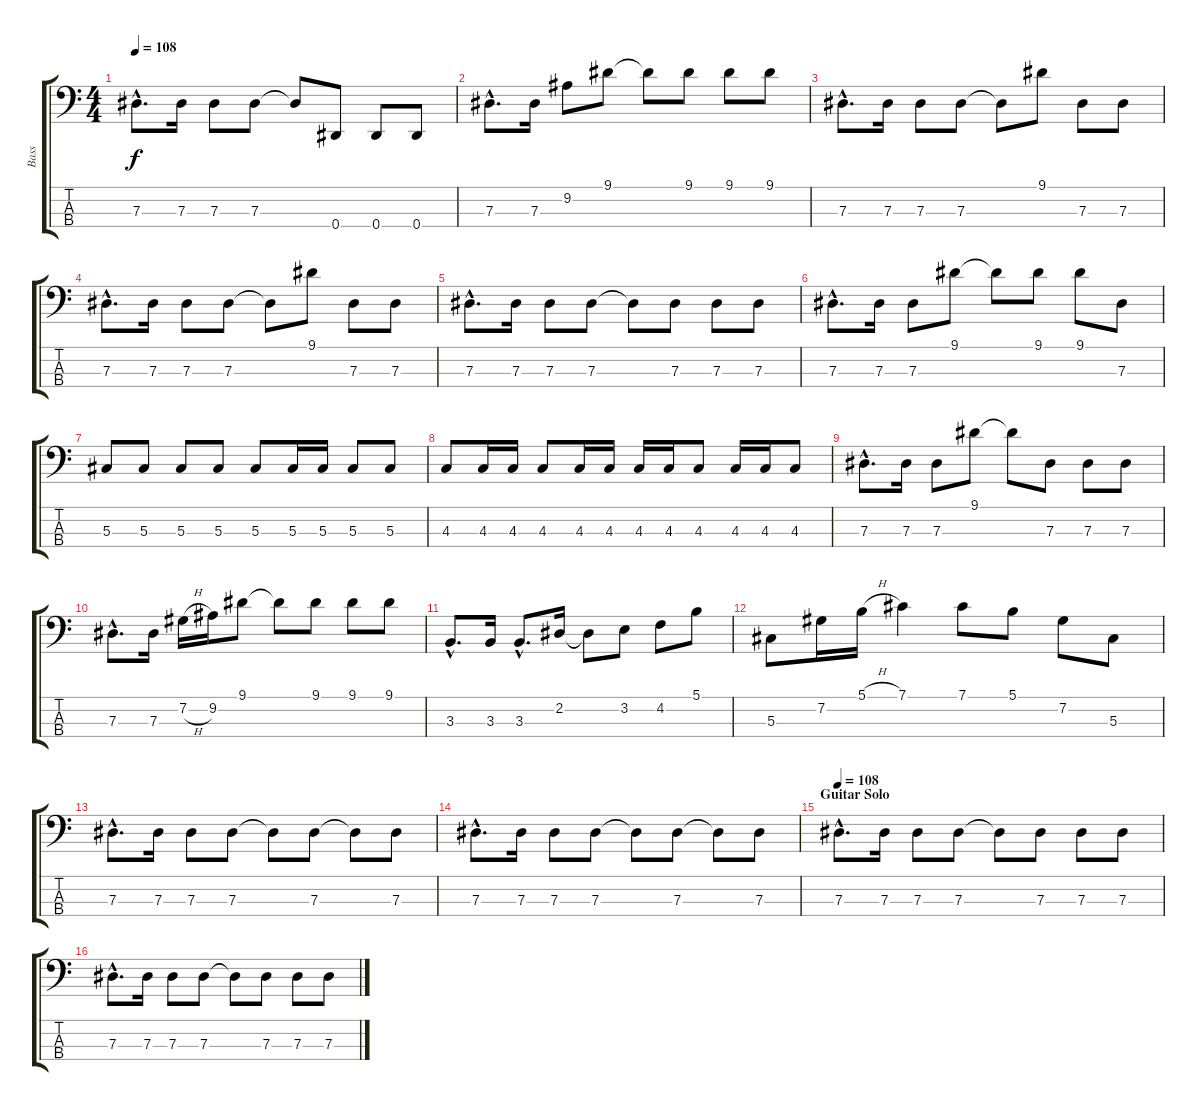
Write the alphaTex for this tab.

\track ("Bass" "Bass") {instrument electricbassfinger}
\staff {score tabs}
\tuning (Gb2 Db2 Ab1 Eb1) {hide}
\ts (4 4)
\tempo 108
\clef f4
\ks c
7.3{hac}.8{d dy f} 7.3.16 7.3.8 7.3.8 7.3{t}.8 0.4.8 0.4.8 0.4.8 |
7.3{hac}.8{d} 7.3.16 9.2.8 9.1.8 9.1{t}.8 9.1.8 9.1.8 9.1.8 |
7.3{hac}.8{d} 7.3.16 7.3.8 7.3.8 7.3{t}.8 9.1.8 7.3.8 7.3.8 |
7.3{hac}.8{d} 7.3.16 7.3.8 7.3.8 7.3{t}.8 9.1.8 7.3.8 7.3.8 |
7.3{hac}.8{d} 7.3.16 7.3.8 7.3.8 7.3{t}.8 7.3.8 7.3.8 7.3.8 |
7.3{hac}.8{d} 7.3.16 7.3.8 9.1.8 9.1{t}.8 9.1.8 9.1.8 7.3.8 |
5.3.8 5.3.8 5.3.8 5.3.8 5.3.8 5.3.16 5.3.16 5.3.8 5.3.8 |
4.3.8 4.3.16 4.3.16 4.3.8 4.3.16 4.3.16 4.3.16 4.3.16 4.3.8 4.3.16 4.3.16 4.3.8 |
7.3{hac}.8{d} 7.3.16 7.3.8 9.1.8 9.1{t}.8 7.3.8 7.3.8 7.3.8 |
7.3{hac}.8{d} 7.3.16 7.2{h}.16 9.2.16 9.1.8 9.1{t}.8 9.1.8 9.1.8 9.1.8 |
3.3{hac}.8{d} 3.3.16 3.3{hac}.8{d} 2.2.16 2.2{t}.8 3.2.8 4.2.8 5.1.8 |
5.3.8 7.2.16 5.1{h}.16 7.1.4 7.1.8 5.1.8 7.2.8 5.3.8 |
7.3{hac}.8{d} 7.3.16 7.3.8 7.3.8 7.3{t}.8 7.3.8 7.3{t}.8 7.3.8 |
7.3{hac}.8{d} 7.3.16 7.3.8 7.3.8 7.3{t}.8 7.3.8 7.3{t}.8 7.3.8 |
\section ("" "Guitar Solo")
\tempo 108
7.3{hac}.8{d} 7.3.16 7.3.8 7.3.8 7.3{t}.8 7.3.8 7.3.8 7.3.8 |
7.3{hac}.8{d} 7.3.16 7.3.8 7.3.8 7.3{t}.8 7.3.8 7.3.8 7.3.8
